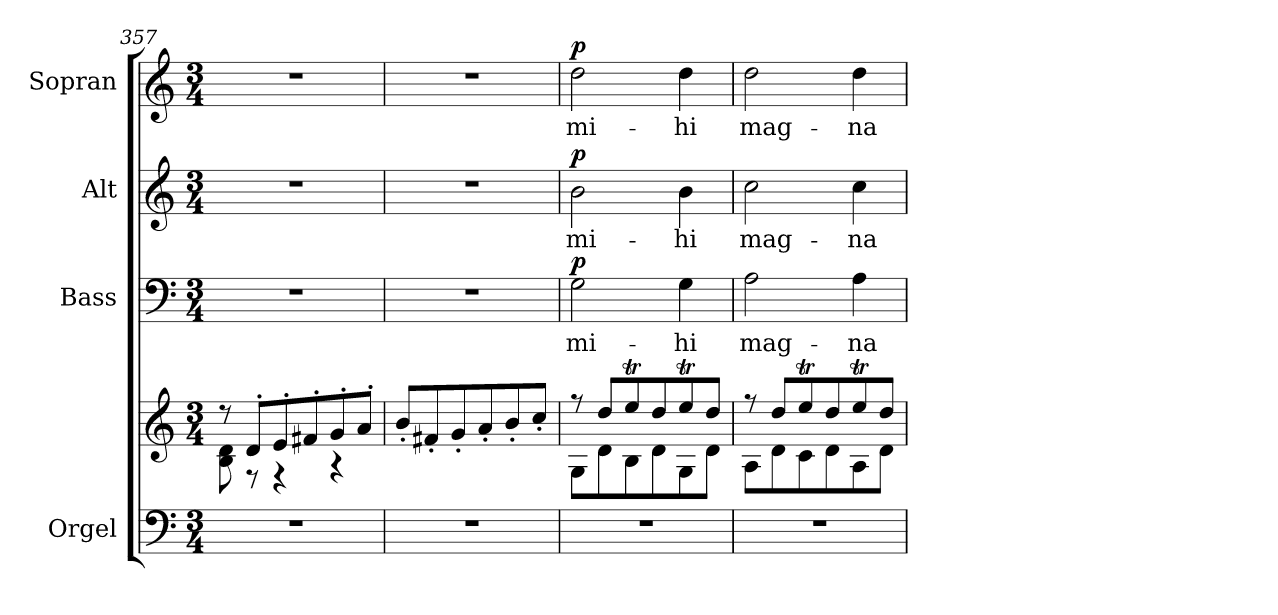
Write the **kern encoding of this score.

**kern	**kern	**kern	**text	**dynam	**kern	**text	**dynam	**kern	**text	**dynam
*part4	*part4	*part3	*part3	*part3	*part2	*part2	*part2	*part1	*part1	*part1
*staff5	*staff4	*staff3	*staff3	*staff3	*staff2	*staff2	*staff2	*staff1	*staff1	*staff1
*I"Orgel	*	*I"Bass	*	*	*I"Alt	*	*	*I"Sopran	*	*
*I'Org.	*	*I'B.	*	*	*I'A.	*	*	*I'S.	*	*
!!LO:LB:g=z
*clefF4	*clefG2	*clefF4	*	*	*clefG2	*	*	*clefG2	*	*
*k[]	*k[]	*k[]	*	*	*k[]	*	*	*k[]	*	*
*C:	*C:	*C:	*	*	*C:	*	*	*C:	*	*
*M3/4	*M3/4	*M3/4	*	*	*M3/4	*	*	*M3/4	*	*
=357	=357	=357	=357	=357	=357	=357	=357	=357	=357	=357
*	*^	*	*	*	*	*	*	*	*	*
2.r	8r	8B\ 8d\	2.r	.	.	2.r	.	.	2.r	.	.
.	8d'</L	8rF	.	.	.	.	.	.	.	.	.
.	8e'</	4rF	.	.	.	.	.	.	.	.	.
.	8f#X'</	.	.	.	.	.	.	.	.	.	.
.	8g'</	4rG	.	.	.	.	.	.	.	.	.
.	8a'</J	.	.	.	.	.	.	.	.	.	.
*	*v	*v	*	*	*	*	*	*	*	*	*
=358	=358	=358	=358	=358	=358	=358	=358	=358	=358	=358
2.r	8b'</L	2.r	.	.	2.r	.	.	2.r	.	.
.	8f#X'</	.	.	.	.	.	.	.	.	.
.	8g'</	.	.	.	.	.	.	.	.	.
.	8a'</	.	.	.	.	.	.	.	.	.
.	8b'</	.	.	.	.	.	.	.	.	.
.	8cc'</J	.	.	.	.	.	.	.	.	.
=359	=359	=359	=359	=359	=359	=359	=359	=359	=359	=359
*	*^	*	*	*	*	*	*	*	*	*
!	!	!	!	!LO:LY:b	!LO:DY:a	!	!LO:LY:b	!LO:DY:a	!	!LO:LY:b	!LO:DY:a
2.r	8r	8G\L	2G\	mi-	p	2b\	mi-	p	2dd\	mi-	p
.	8dd/L	8d\	.	.	.	.	.	.	.	.	.
.	8eet/	8B\	.	.	.	.	.	.	.	.	.
.	8dd/	8d\	.	.	.	.	.	.	.	.	.
!	!	!	!	!LO:LY:b	!	!	!LO:LY:b	!	!	!LO:LY:b	!
.	8eet/	8G\	4G\	-hi	.	4b\	-hi	.	4dd\	-hi	.
.	8dd/J	8d\J	.	.	.	.	.	.	.	.	.
=360	=360	=360	=360	=360	=360	=360	=360	=360	=360	=360	=360
!	!	!	!	!LO:LY:b	!	!	!LO:LY:b	!	!	!LO:LY:b	!
2.r	8r	8A\L	2A\	mag-	.	2cc\	mag-	.	2dd\	mag-	.
.	8dd/L	8d\	.	.	.	.	.	.	.	.	.
.	8eet/	8c\	.	.	.	.	.	.	.	.	.
.	8dd/	8d\	.	.	.	.	.	.	.	.	.
!	!	!	!	!LO:LY:b	!	!	!LO:LY:b	!	!	!LO:LY:b	!
.	8eet/	8A\	4A\	-na	.	4cc\	-na	.	4dd\	-na	.
.	8dd/J	8d\J	.	.	.	.	.	.	.	.	.
*	*v	*v	*	*	*	*	*	*	*	*	*
=	=	=	=	=	=	=	=	=	=	=
*-	*-	*-	*-	*-	*-	*-	*-	*-	*-	*-
